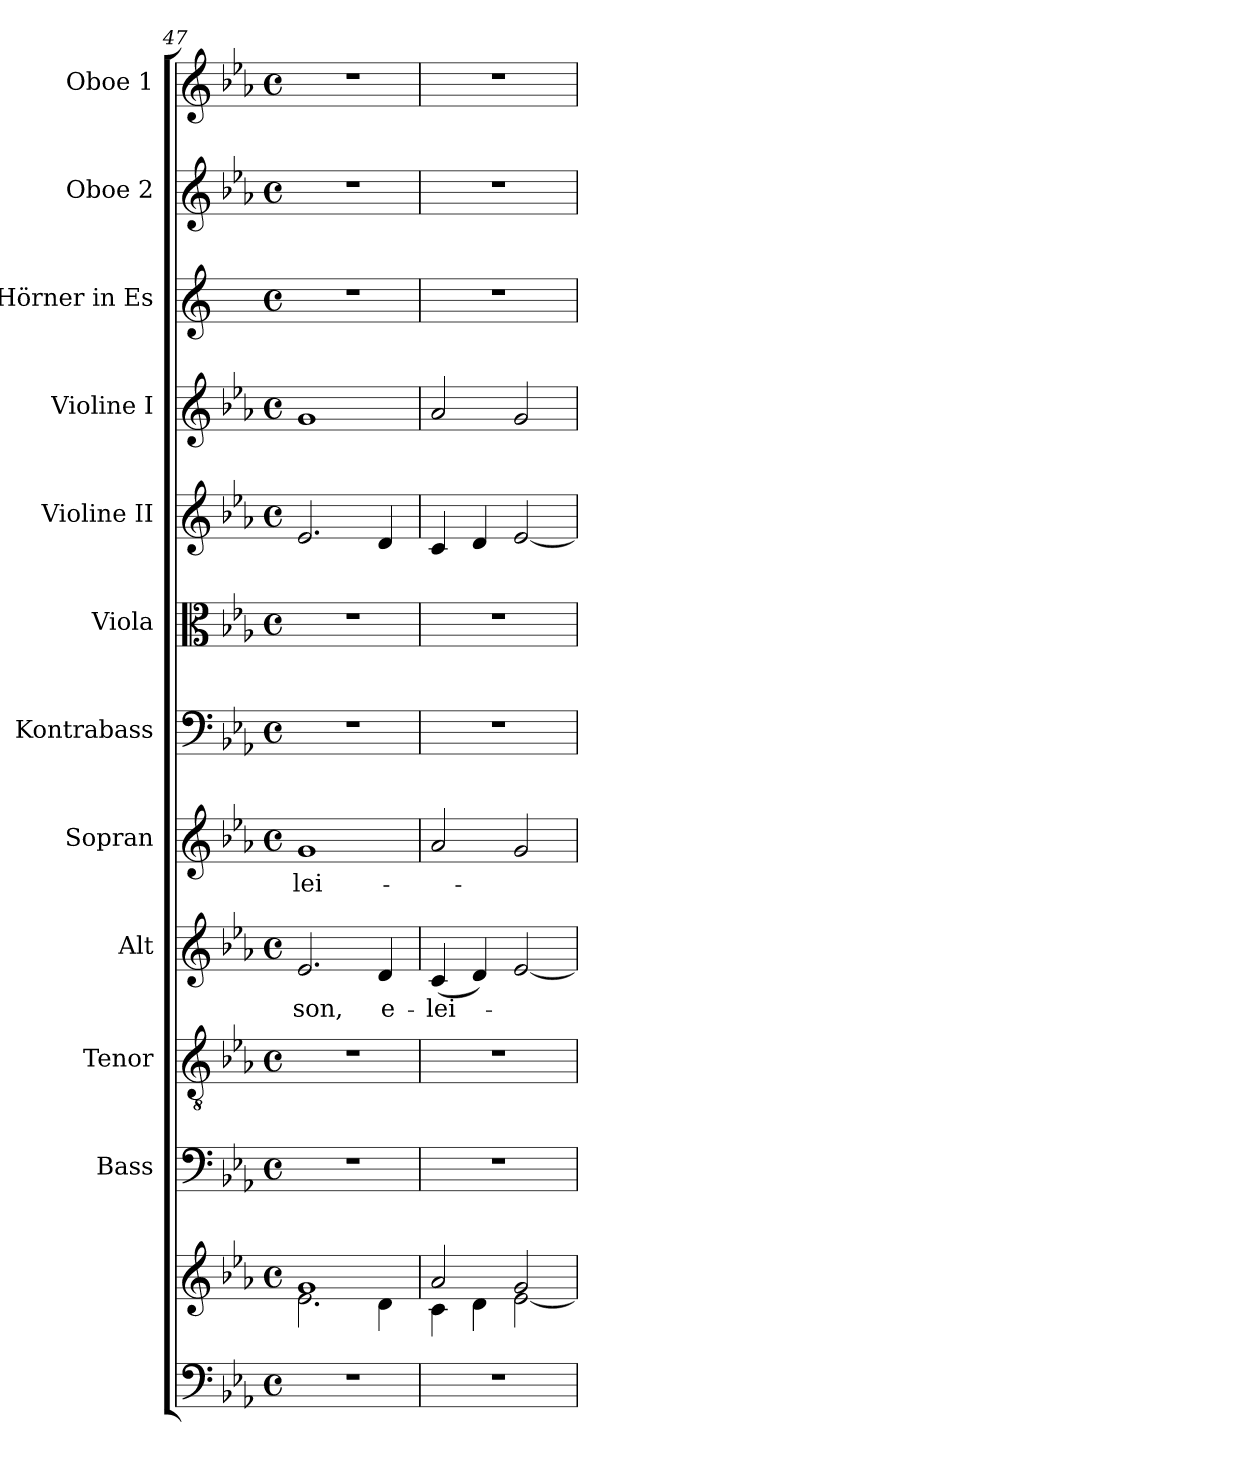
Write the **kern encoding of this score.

**kern	**kern	**kern	**kern	**kern	**text	**kern	**text	**kern	**kern	**kern	**kern	**kern	**kern	**kern
*part12	*part12	*part11	*part10	*part9	*part9	*part8	*part8	*part7	*part6	*part5	*part4	*part3	*part2	*part1
*staff13	*staff12	*staff11	*staff10	*staff9	*staff9	*staff8	*staff8	*staff7	*staff6	*staff5	*staff4	*staff3	*staff2	*staff1
*	*	*I"Bass	*I"Tenor	*I"Alt	*	*I"Sopran	*	*I"Kontrabass	*I"Viola	*I"Violine II	*I"Violine I	*I"Hörner in Es	*I"Oboe 2	*I"Oboe 1
*	*	*I'B.	*I'T.	*I'A.	*	*I'S.	*	*I'Kb.	*I'Vla.	*I'Vl. II	*I'Vl. I	*	*I'Ob. 2	*I'Ob. 1
*clefF4	*clefG2	*clefF4	*clefGv2	*clefG2	*	*clefG2	*	*clefF4	*clefC3	*clefG2	*clefG2	*clefG2	*clefG2	*clefG2
*	*	*	*	*	*	*	*	*ITrd7c12	*	*	*	*ITrd5c9	*	*
*k[b-e-a-]	*k[b-e-a-]	*k[b-e-a-]	*k[b-e-a-]	*k[b-e-a-]	*	*k[b-e-a-]	*	*k[b-e-a-]	*k[b-e-a-]	*k[b-e-a-]	*k[b-e-a-]	*k[b-e-a-]	*k[b-e-a-]	*k[b-e-a-]
*E-:	*E-:	*E-:	*E-:	*E-:	*	*E-:	*	*E-:	*E-:	*E-:	*E-:	*E-:	*E-:	*E-:
*M4/4	*M4/4	*M4/4	*M4/4	*M4/4	*	*M4/4	*	*M4/4	*M4/4	*M4/4	*M4/4	*M4/4	*M4/4	*M4/4
*met(c)	*met(c)	*met(c)	*met(c)	*met(c)	*	*met(c)	*	*met(c)	*met(c)	*met(c)	*met(c)	*met(c)	*met(c)	*met(c)
=47	=47	=47	=47	=47	=47	=47	=47	=47	=47	=47	=47	=47	=47	=47
*	*^	*	*	*	*	*	*	*	*	*	*	*	*	*
!	!	!	!	!	!	!LO:LY:b	!	!LO:LY:b	!	!	!	!	!	!	!
1r	1g	2.e-\	1r	1r	2.e-/	-son,	1g	-lei-	1r	1r	2.e-/	1g	1r	1r	1r
!	!	!	!	!	!	!LO:LY:b	!	!	!	!	!	!	!	!	!
.	.	4d\	.	.	4d/	e-	.	.	.	.	4d/	.	.	.	.
=48	=48	=48	=48	=48	=48	=48	=48	=48	=48	=48	=48	=48	=48	=48	=48
!	!	!	!	!	!	!LO:LY:b	!	!	!	!	!	!	!	!	!
1r	2a-/	4c\	1r	1r	(<4c/	-lei-	2a-/	.	1r	1r	4c/	2a-/	1r	1r	1r
.	.	4d\	.	.	4d/)	.	.	.	.	.	4d/	.	.	.	.
.	2g/	[<2e-\	.	.	[2e-/	.	2g/	.	.	.	[2e-/	2g/	.	.	.
*	*v	*v	*	*	*	*	*	*	*	*	*	*	*	*	*
=	=	=	=	=	=	=	=	=	=	=	=	=	=	=
*-	*-	*-	*-	*-	*-	*-	*-	*-	*-	*-	*-	*-	*-	*-
